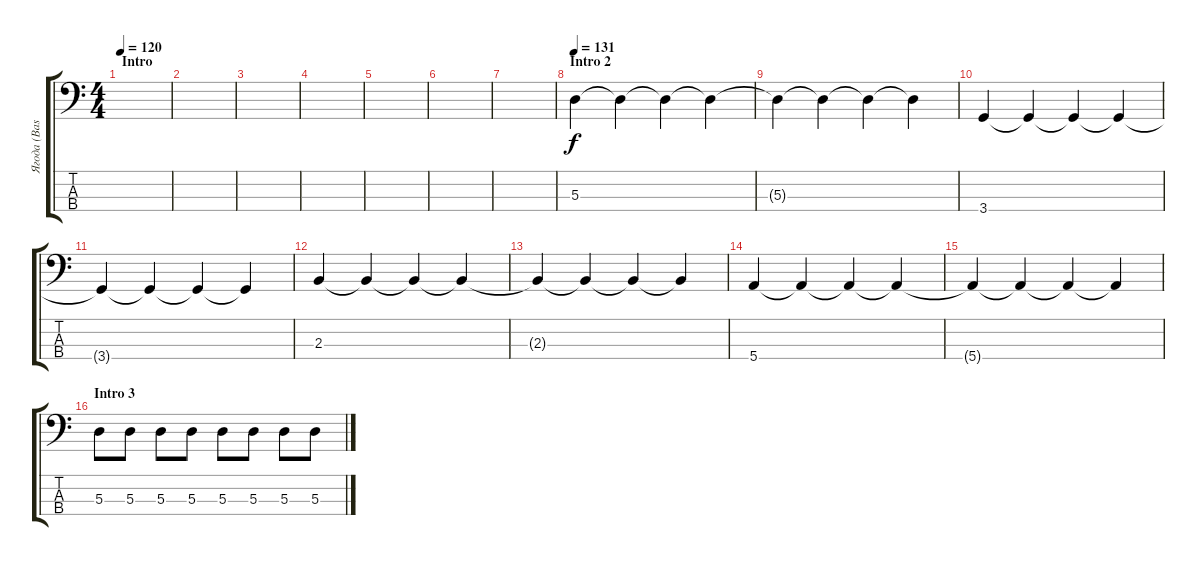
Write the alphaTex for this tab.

\track ("Ягода (Bass)" "Ягода (Bas") {instrument electricbassfinger}
\staff {score tabs}
\tuning (G2 D2 A1 E1) {hide}
\ts (4 4)
\section ("" "Intro")
\tempo 120
\clef f4
\ks c
|
|
|
|
|
|
|
\section ("" "Intro 2")
\tempo 131
5.3.4{volume 16} 5.3{t}.4 5.3{t}.4 5.3{t}.4 |
5.3{t}.4 5.3{t}.4 5.3{t}.4 5.3{t}.4 |
3.4.4 3.4{t}.4 3.4{t}.4 3.4{t}.4 |
3.4{t}.4 3.4{t}.4 3.4{t}.4 3.4{t}.4 |
2.3.4 2.3{t}.4 2.3{t}.4 2.3{t}.4 |
2.3{t}.4 2.3{t}.4 2.3{t}.4 2.3{t}.4 |
5.4.4 5.4{t}.4 5.4{t}.4 5.4{t}.4 |
5.4{t}.4 5.4{t}.4 5.4{t}.4 5.4{t}.4 |
\section ("" "Intro 3")
5.3.8 5.3.8 5.3.8 5.3.8 5.3.8 5.3.8 5.3.8 5.3.8
